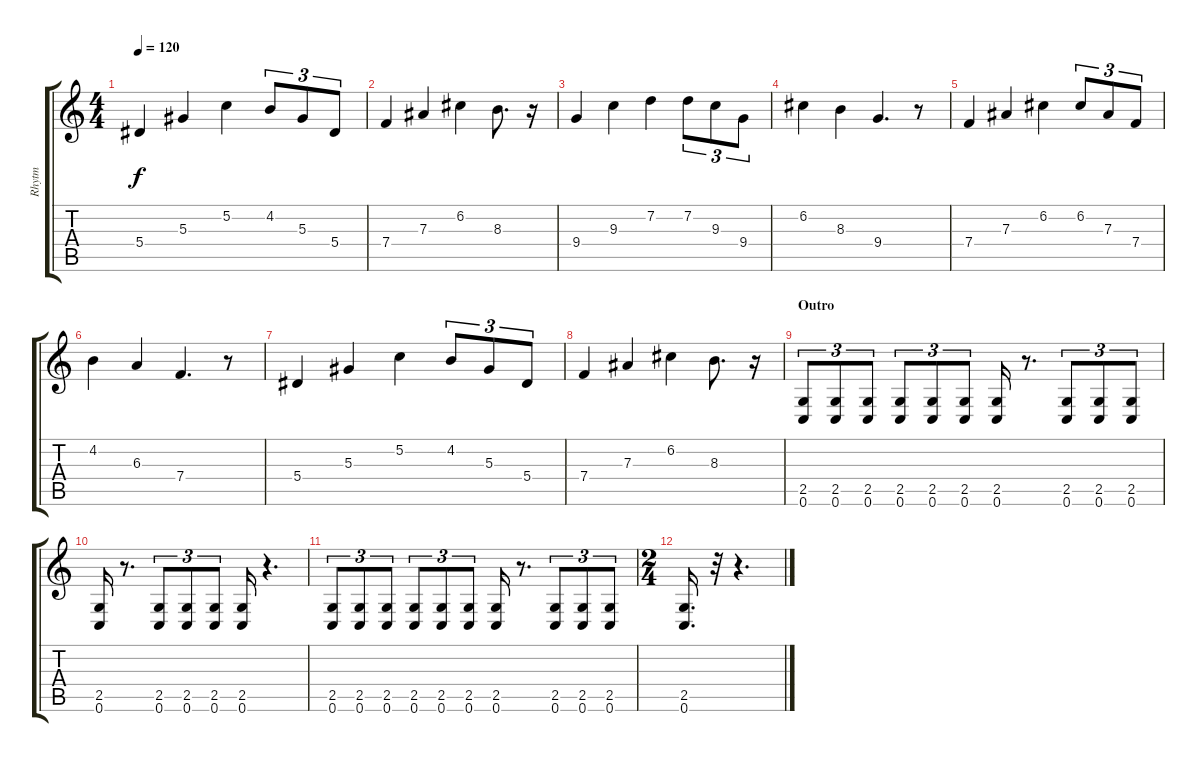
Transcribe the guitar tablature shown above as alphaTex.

\track ("Rhytm" "Rhytm") {instrument distortionguitar}
\staff {score tabs}
\tuning (C4 G3 Eb3 Bb2 F2 C2) {hide}
\ts (4 4)
\tempo 120
\clef g2
\ks c
5.4.4{dy f} 5.3.4 5.2.4 4.2.8{tu (3 2)} 5.3.8{tu (3 2)} 5.4.8{tu (3 2)} |
7.4.4 7.3.4 6.2.4 8.3.8{d} r.16 |
9.4.4 9.3.4 7.2.4 7.2.8{tu (3 2)} 9.3.8{tu (3 2)} 9.4.8{tu (3 2)} |
6.2.4 8.3.4 9.4.4{d} r.8 |
7.4.4 7.3.4 6.2.4 6.2.8{tu (3 2)} 7.3.8{tu (3 2)} 7.4.8{tu (3 2)} |
4.2.4 6.3.4 7.4.4{d} r.8 |
5.4.4 5.3.4 5.2.4 4.2.8{tu (3 2)} 5.3.8{tu (3 2)} 5.4.8{tu (3 2)} |
7.4.4 7.3.4 6.2.4 8.3.8{d} r.16 |
\section ("" "Outro")
(2.5 0.6).8{tu (3 2)} (2.5 0.6).8{tu (3 2)} (2.5 0.6).8{tu (3 2)} (2.5 0.6).8{tu (3 2)} (2.5 0.6).8{tu (3 2)} (2.5 0.6).8{tu (3 2)} (2.5 0.6).16 r.8{d} (2.5 0.6).8{tu (3 2)} (2.5 0.6).8{tu (3 2)} (2.5 0.6).8{tu (3 2)} |
(2.5 0.6).16 r.8{d} (2.5 0.6).8{tu (3 2)} (2.5 0.6).8{tu (3 2)} (2.5 0.6).8{tu (3 2)} (2.5 0.6).16 r.4{d} |
(2.5 0.6).8{tu (3 2)} (2.5 0.6).8{tu (3 2)} (2.5 0.6).8{tu (3 2)} (2.5 0.6).8{tu (3 2)} (2.5 0.6).8{tu (3 2)} (2.5 0.6).8{tu (3 2)} (2.5 0.6).16 r.8{d} (2.5 0.6).8{tu (3 2)} (2.5 0.6).8{tu (3 2)} (2.5 0.6).8{tu (3 2)} |
\ts (2 4)
(2.5 0.6).16{d} r.32 r.4{d}
